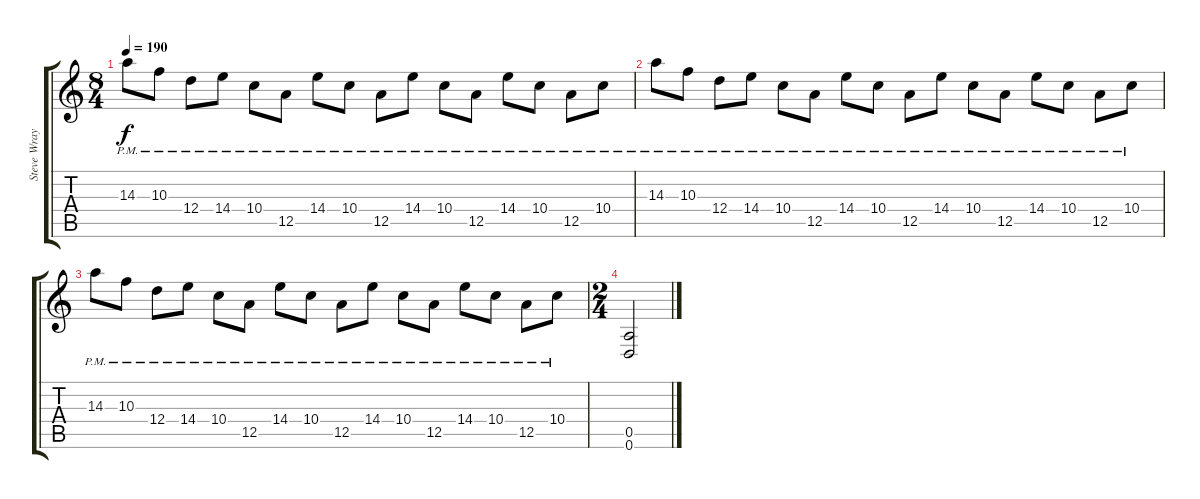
\track ("Steve Wray" "Steve Wray") {instrument distortionguitar}
\staff {score tabs}
\tuning (E4 B3 G3 D3 A2 D2) {hide}
\ts (8 4)
\tempo 190
\clef g2
\ks c
14.3{pm}.8{dy f} 10.3{pm}.8 12.4{pm}.8 14.4{pm}.8 10.4{pm}.8 12.5{pm}.8 14.4{pm}.8 10.4{pm}.8 12.5{pm}.8 14.4{pm}.8 10.4{pm}.8 12.5{pm}.8 14.4{pm}.8 10.4{pm}.8 12.5{pm}.8 10.4{pm}.8 |
14.3{pm}.8 10.3{pm}.8 12.4{pm}.8 14.4{pm}.8 10.4{pm}.8 12.5{pm}.8 14.4{pm}.8 10.4{pm}.8 12.5{pm}.8 14.4{pm}.8 10.4{pm}.8 12.5{pm}.8 14.4{pm}.8 10.4{pm}.8 12.5{pm}.8 10.4{pm}.8 |
14.3{pm}.8 10.3{pm}.8 12.4{pm}.8 14.4{pm}.8 10.4{pm}.8 12.5{pm}.8 14.4{pm}.8 10.4{pm}.8 12.5{pm}.8 14.4{pm}.8 10.4{pm}.8 12.5{pm}.8 14.4{pm}.8 10.4{pm}.8 12.5{pm}.8 10.4{pm}.8 |
\ts (2 4)
(0.5 0.6).2
